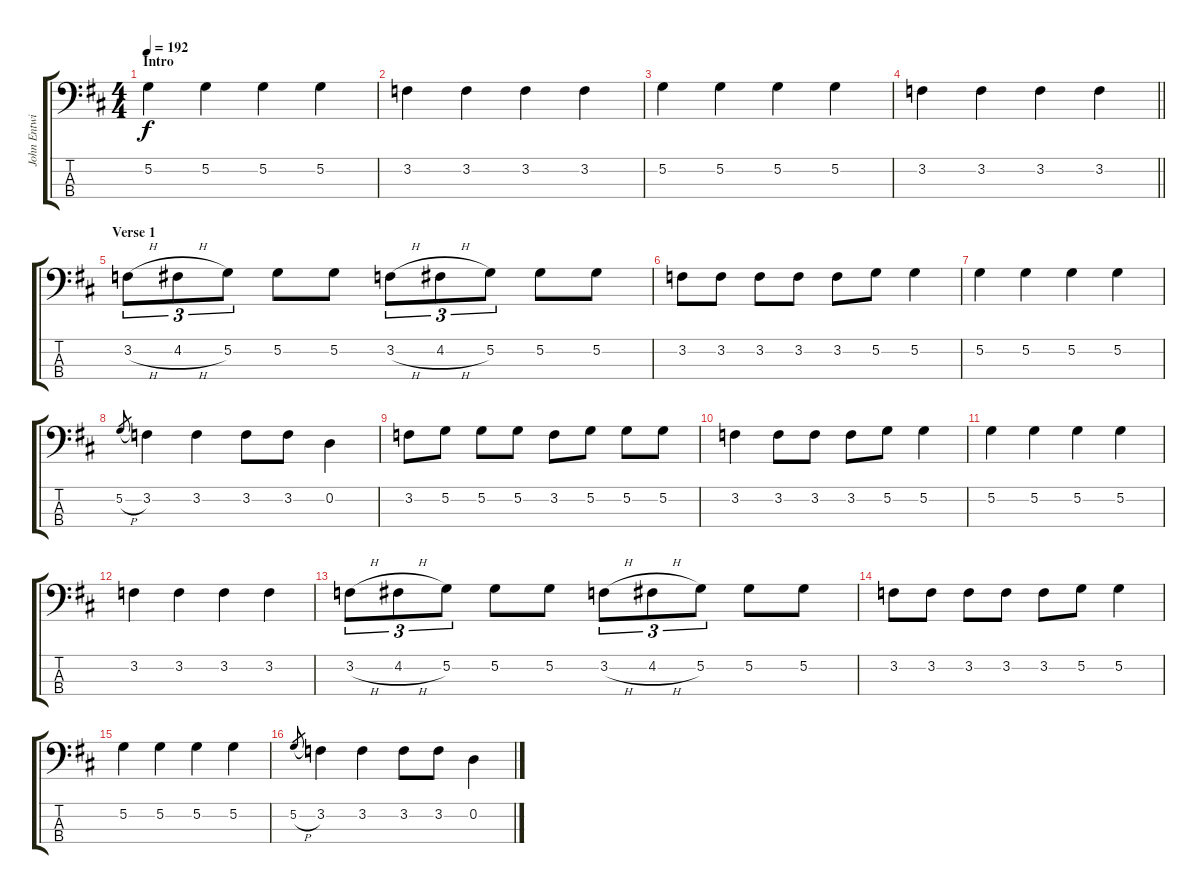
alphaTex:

\track ("John Entwistle - Bass" "John Entwi") {instrument electricbassfinger}
\staff {score tabs}
\tuning (G2 D2 A1 E1) {hide}
\ts (4 4)
\section ("" "Intro")
\tempo 192
\clef f4
\ks d
5.2.4{dy f instrument electricbassfinger} 5.2.4 5.2.4 5.2.4 |
3.2.4 3.2.4 3.2.4 3.2.4 |
5.2.4 5.2.4 5.2.4 5.2.4 |
\barLineRight lightlight
3.2.4 3.2.4 3.2.4 3.2.4 |
\section ("" "Verse 1")
3.2{h}.8{tu (3 2)} 4.2{h}.8{tu (3 2)} 5.2.8{tu (3 2)} 5.2.8 5.2.8 3.2{h}.8{tu (3 2)} 4.2{h}.8{tu (3 2)} 5.2.8{tu (3 2)} 5.2.8 5.2.8 |
3.2.8 3.2.8 3.2.8 3.2.8 3.2.8 5.2.8 5.2.4 |
5.2.4 5.2.4 5.2.4 5.2.4 |
5.2{h}.8{gr} 3.2.4 3.2.4 3.2.8 3.2.8 0.2.4 |
3.2.8 5.2.8 5.2.8 5.2.8 3.2.8 5.2.8 5.2.8 5.2.8 |
3.2.4 3.2.8 3.2.8 3.2.8 5.2.8 5.2.4 |
5.2.4 5.2.4 5.2.4 5.2.4 |
3.2.4 3.2.4 3.2.4 3.2.4 |
3.2{h}.8{tu (3 2)} 4.2{h}.8{tu (3 2)} 5.2.8{tu (3 2)} 5.2.8 5.2.8 3.2{h}.8{tu (3 2)} 4.2{h}.8{tu (3 2)} 5.2.8{tu (3 2)} 5.2.8 5.2.8 |
3.2.8 3.2.8 3.2.8 3.2.8 3.2.8 5.2.8 5.2.4 |
5.2.4 5.2.4 5.2.4 5.2.4 |
5.2{h}.8{gr} 3.2.4 3.2.4 3.2.8 3.2.8 0.2.4
